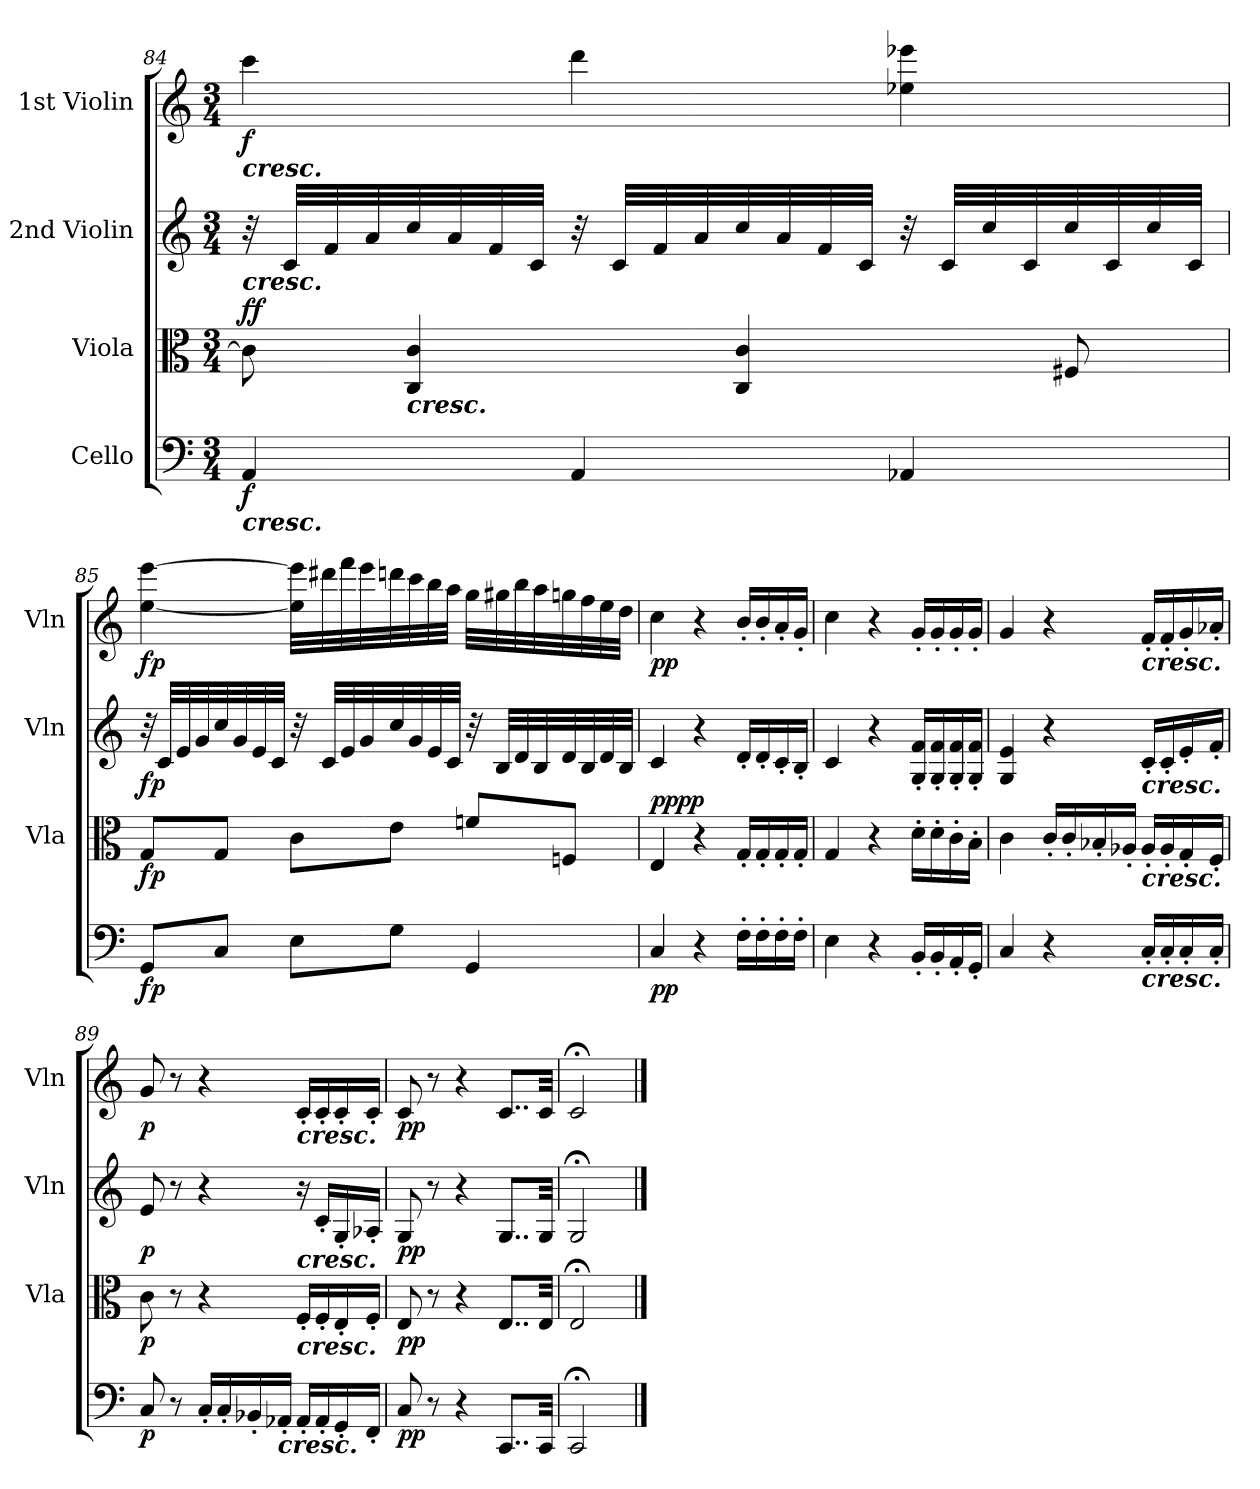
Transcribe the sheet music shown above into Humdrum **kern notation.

**kern	**dynam	**kern	**dynam	**kern	**dynam	**kern	**dynam
*part4	*part4	*part3	*part3	*part2	*part2	*part1	*part1
*staff4	*staff4	*staff3	*staff3	*staff2	*staff2	*staff1	*staff1
*I"Cello	*	*I"Viola	*	*I"2nd Violin	*	*I"1st Violin	*
*	*	*I'Vla	*	*I'Vln	*	*I'Vln	*
!!LO:LB:g=z
*clefF4	*	*clefC3	*	*clefG2	*	*clefG2	*
*k[]	*	*k[]	*	*k[]	*	*k[]	*
*C:	*	*C:	*	*C:	*	*C:	*
*M3/4	*	*M3/4	*	*M3/4	*	*M3/4	*
=84	=84	=84	=84	=84	=84	=84	=84
!	!	!	!	!	!	!LO:TX:b:Bi:t=cresc.	!
!	!	!LO:TX:a:Bi:t=cresc.	!	!	!	!	!
!LO:TX:b:Bi:t=cresc.	!	!	!	!	!	!	!
!	!LO:DY:b	!	!LO:DY:b	!	!	!	!
!	!	!	!LO:DY:n=1:a	!	!	!	!LO:DY:b
4AA/	f	8c\]	f f	32r	.	4ccc\	f
.	.	.	.	32c/LLL	.	.	.
.	.	.	.	32f/	.	.	.
.	.	.	.	32a/	.	.	.
!	!	!LO:TX:b:Bi:t=cresc.	!	!	!	!	!
.	.	4C/ 4c/	.	32cc/	.	.	.
.	.	.	.	32a/	.	.	.
.	.	.	.	32f/	.	.	.
.	.	.	.	32c/JJJ	.	.	.
4AA/	.	.	.	32r	.	4ddd\	.
.	.	.	.	32c/LLL	.	.	.
.	.	.	.	32f/	.	.	.
.	.	.	.	32a/	.	.	.
.	.	4C/ 4c/	.	32cc/	.	.	.
.	.	.	.	32a/	.	.	.
.	.	.	.	32f/	.	.	.
.	.	.	.	32c/JJJ	.	.	.
4AA-X/	.	.	.	32r	.	4ee-X\ 4eee-X\	.
.	.	.	.	32c/LLL	.	.	.
.	.	.	.	32cc/	.	.	.
.	.	.	.	32c/	.	.	.
.	.	8F#X/	.	32cc/	.	.	.
.	.	.	.	32c/	.	.	.
.	.	.	.	32cc/	.	.	.
.	.	.	.	32c/JJJ	.	.	.
!!LO:PB:g=z
=85	=85	=85	=85	=85	=85	=85	=85
!	!LO:DY:b	!	!LO:DY:b	!	!LO:DY:b	!	!LO:DY:b
8GG/L	fp	8G/L	fp	32r	fp	[4ee\ [4eee\	fp
.	.	.	.	32c/LLL	.	.	.
.	.	.	.	32e/	.	.	.
.	.	.	.	32g/	.	.	.
8C/J	.	8G/J	.	32cc/	.	.	.
.	.	.	.	32g/	.	.	.
.	.	.	.	32e/	.	.	.
.	.	.	.	32c/JJJ	.	.	.
8E\L	.	8c\L	.	32r	.	32ee\] 32eee\]LLL	.
.	.	.	.	32c/LLL	.	32ddd#X\	.
.	.	.	.	32e/	.	32fff\	.
.	.	.	.	32g/	.	32eee\	.
8G\J	.	8e\J	.	32cc/	.	32dddn\	.
.	.	.	.	32g/	.	32ccc\	.
.	.	.	.	32e/	.	32bb\	.
.	.	.	.	32c/JJJ	.	32aa\JJJ	.
4GG/	.	8fn/L	.	32r	.	32gg\LLL	.
.	.	.	.	32B/LLL	.	32gg#X\	.
.	.	.	.	32d/	.	32bb\	.
.	.	.	.	32B/	.	32aa\	.
.	.	8Fn/J	.	32d/	.	32ggn\	.
.	.	.	.	32B/	.	32ff\	.
.	.	.	.	32d/	.	32ee\	.
.	.	.	.	32B/JJJ	.	32dd\JJJ	.
=86	=86	=86	=86	=86	=86	=86	=86
!	!LO:DY:b	!	!LO:DY:b	!	!	!	!
!	!	!	!LO:DY:n=1:a	!	!	!	!LO:DY:b
4C/	pp	4E/	pp pp	4c/	.	4cc\	pp
4r	.	4r	.	4r	.	4r	.
16F'\LL	.	16G'/LL	.	16d'/LL	.	16b'/LL	.
16F'\	.	16G'/	.	16d'/	.	16b'/	.
16F'\	.	16G'/	.	16c'/	.	16a'/	.
16F'\JJ	.	16G'/JJ	.	16B'/JJ	.	16g'/JJ	.
=87	=87	=87	=87	=87	=87	=87	=87
4E\	.	4G/	.	4c/	.	4cc\	.
4r	.	4r	.	4r	.	4r	.
16BB'/LL	.	16d'\LL	.	16G/' 16f/'LL	.	16g'/LL	.
16BB'/	.	16d'\	.	16G/' 16f/'	.	16g'/	.
16AA'/	.	16c'\	.	16G/' 16f/'	.	16g'/	.
16GG'/JJ	.	16B'\JJ	.	16G/' 16f/'JJ	.	16g'/JJ	.
!!LO:PB:g=z
=88	=88	=88	=88	=88	=88	=88	=88
4C/	.	4c\	.	4G/ 4e/	.	4g/	.
4r	.	16c'/LL	.	4r	.	4r	.
.	.	16c'/	.	.	.	.	.
.	.	16B-X'/	.	.	.	.	.
.	.	16A-X'/JJ	.	.	.	.	.
!	!	!	!	!	!	!LO:TX:b:Bi:t=cresc.	!
!	!	!	!	!LO:TX:b:Bi:t=cresc.	!	!	!
!	!	!LO:TX:b:Bi:t=cresc.	!	!	!	!	!
!LO:TX:b:Bi:t=cresc.	!	!	!	!	!	!	!
16C'/LL	.	16A-'/LL	.	16c'/LL	.	16f'/LL	.
16C'/	.	16A-'/	.	16c'/	.	16f'/	.
16C'/	.	16G'/	.	16e'/	.	16g'/	.
16C'/JJ	.	16F'/JJ	.	16f'/JJ	.	16a-X'/JJ	.
=89	=89	=89	=89	=89	=89	=89	=89
!	!LO:DY:b	!	!LO:DY:b	!	!LO:DY:b	!	!LO:DY:b
8C/	p	8c\	p	8e/	p	8g/	p
8r	.	8r	.	8r	.	8r	.
16C'/LL	.	4r	.	4r	.	4r	.
16C'/	.	.	.	.	.	.	.
16BB-X'/	.	.	.	.	.	.	.
!LO:TX:b:Bi:t=cresc.	!	!	!	!	!	!	!
16AA-X'/JJ	.	.	.	.	.	.	.
!	!	!	!	!	!	!LO:TX:b:Bi:t=cresc.	!
!	!	!	!	!LO:TX:b:Bi:t=cresc.	!	!	!
!	!	!LO:TX:b:Bi:t=cresc.	!	!	!	!	!
16AA-'/LL	.	16F'/LL	.	16r	.	16c'/LL	.
16AA-'/	.	16F'/	.	16c'/LL	.	16c'/	.
16GG'/	.	16E'/	.	16G'/	.	16c'/	.
16FF'/JJ	.	16F'/JJ	.	16A-X'/JJ	.	16c'/JJ	.
=90	=90	=90	=90	=90	=90	=90	=90
!	!LO:DY:b	!	!LO:DY:b	!	!LO:DY:b	!	!LO:DY:b
8C/	pp	8E/	pp	8G/	pp	8c/	pp
8r	.	8r	.	8r	.	8r	.
4r	.	4r	.	4r	.	4r	.
8..CC/L	.	8..E/L	.	8..G/L	.	8..c/L	.
32CC/Jkk	.	32E/Jkk	.	32G/Jkk	.	32c/Jkk	.
=91	=91	=91	=91	=91	=91	=91	=91
2CC;</	.	2E;</	.	2G;</	.	2c;</	.
==	==	==	==	==	==	==	==
*-	*-	*-	*-	*-	*-	*-	*-
